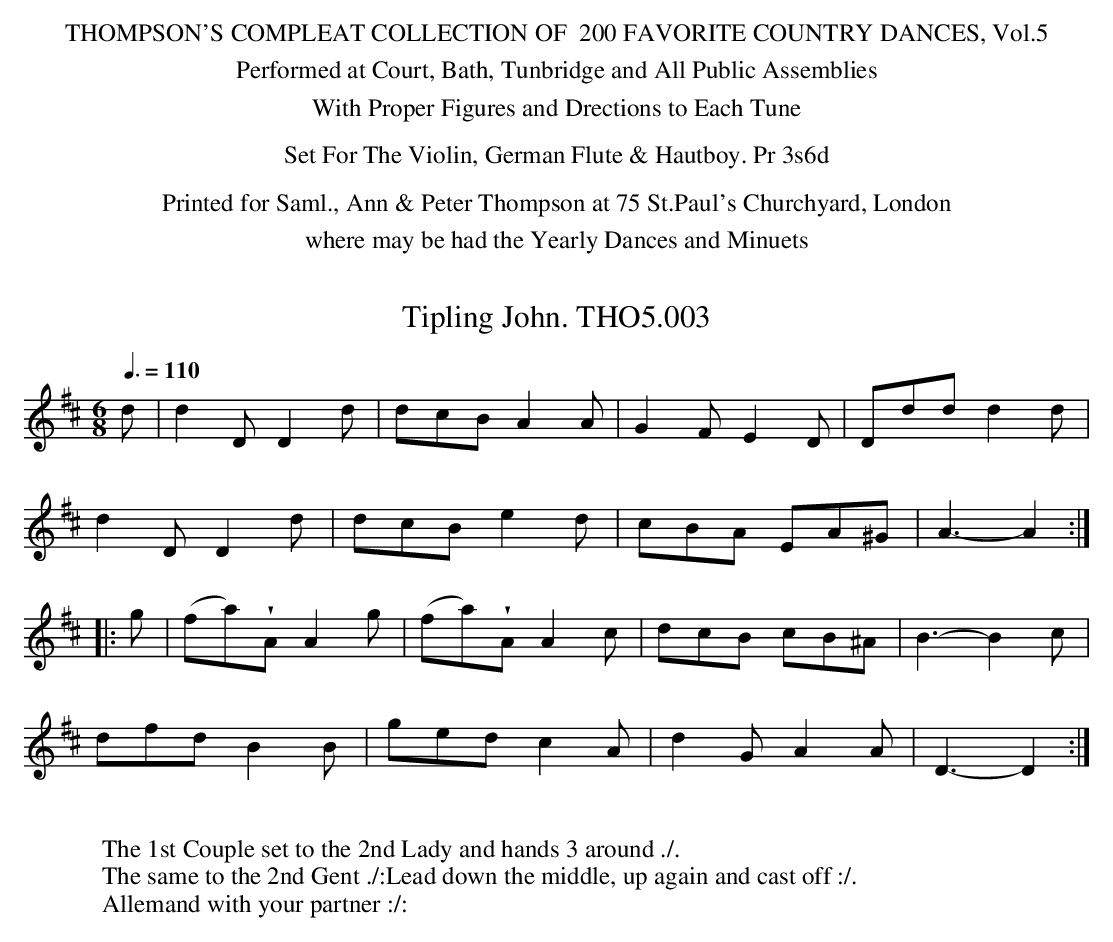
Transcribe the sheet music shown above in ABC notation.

X:1
T:Tipling John. THO5.003
M:6/8
L:1/8
U:w=!wedge!
Q:3/8=110
K:D
d|d2D D2d|dcB A2A|G2F E2D|Ddd d2d|
d2D D2d|dcB e2d|cBA EA^G|A3-A2:|
|:g|(fa)wA A2g|(fa)wA A2c|dcB cB^A|B3-B2 c|
dfd B2B|ged c2A|d2G A2A|D3-D2:|
W:
W:The 1st Couple set to the 2nd Lady and hands 3 around ./.
W:The same to the 2nd Gent ./:Lead down the middle, up again and cast off :/.
W:Allemand with your partner :/:
